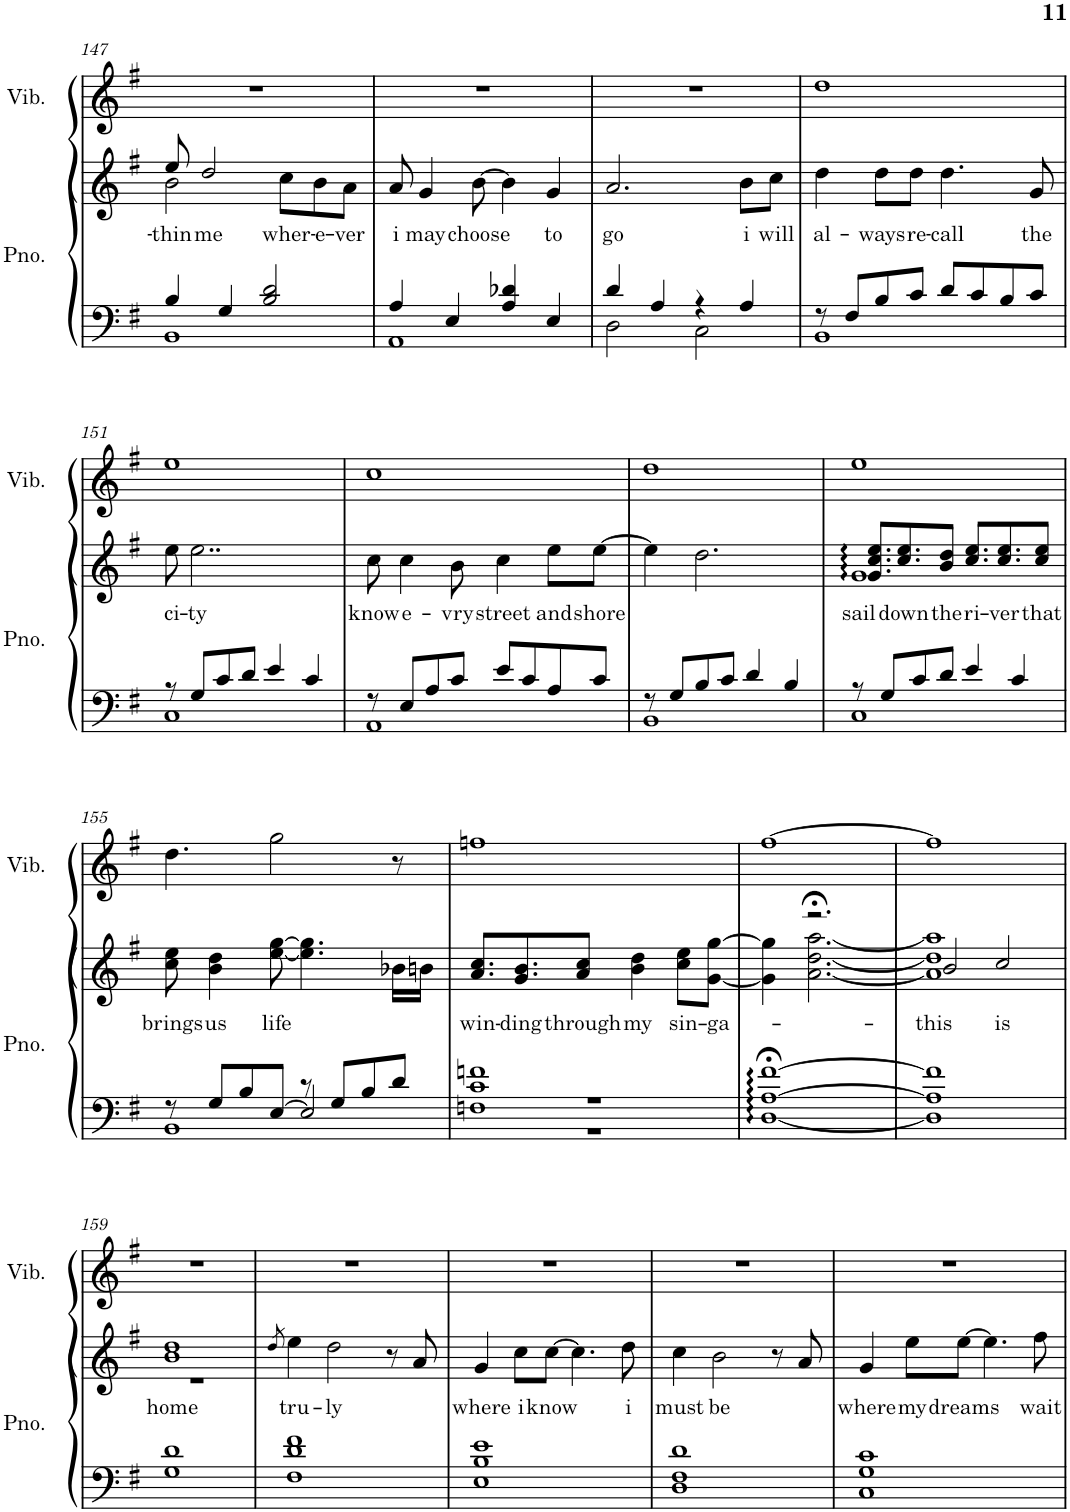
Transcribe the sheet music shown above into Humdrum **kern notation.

**kern	**kern	**text	**kern
*part2	*part2	*part2	*part1
*staff3	*staff2	*staff2	*staff1
*I"Piano	*	*	*I"Vibraphone
*I'Pno.	*	*	*I'Vib.
!!LO:PB:g=z
*clefF4	*clefG2	*	*clefG2
*k[f#]	*k[f#]	*	*k[f#]
*M4/4	*M4/4	*	*M4/4
=147	=147	=147	=147
*^	*	*	*
!	!	!	!LO:LY:b	!
*	*	*^	*	*
4B/	1BB	8ee/	2b\	-thin	1r
!	!	!	!	!LO:LY:b	!
.	.	2dd/	.	me	.
4G/	.	.	.	.	.
2B/ 2d/	.	.	2ryy	.	.
!	!	!	!	!LO:LY:b	!
.	.	8cc\L	.	wher-	.
!	!	!	!	!LO:LY:b	!
.	.	8b\	.	-e-	.
!	!	!	!	!LO:LY:b	!
.	.	8a\J	.	-ver	.
*	*	*v	*v	*	*
=148	=148	=148	=148	=148
!	!	!	!LO:LY:b	!
4A/	1AA	8a/	i	1r
!	!	!	!LO:LY:b	!
.	.	4g/	may	.
4E/	.	.	.	.
!	!	!	!LO:LY:b	!
.	.	[8b\	choose	.
4A/ 4d-X/	.	4b\]	.	.
!	!	!	!LO:LY:b	!
4E/	.	4g/	to	.
=149	=149	=149	=149	=149
!	!	!	!LO:LY:b	!
4d/	2D\	2.a/	go	1r
4A/	.	.	.	.
4r	2C\	.	.	.
!	!	!	!LO:LY:b	!
4A/	.	8b\L	i	.
!	!	!	!LO:LY:b	!
.	.	8cc\J	will	.
=150	=150	=150	=150	=150
!	!	!	!LO:LY:b	!
8r	1BB	4dd\	al-	1dd
8F#/L	.	.	.	.
!	!	!	!LO:LY:b	!
8B/	.	8dd\L	-ways	.
!	!	!	!LO:LY:b	!
8c/J	.	8dd\J	re-	.
!	!	!	!LO:LY:b	!
8d/L	.	4.dd\	-call	.
8c/	.	.	.	.
8B/	.	.	.	.
!	!	!	!LO:LY:b	!
8c/J	.	8g/	the	.
!!LO:LB:g=z
=151	=151	=151	=151	=151
!	!	!	!LO:LY:b	!
8r	1C	8ee\	ci-	1ee
!	!	!	!LO:LY:b	!
8G/L	.	2..ee\	-ty	.
8c/	.	.	.	.
8d/J	.	.	.	.
4e/	.	.	.	.
4c/	.	.	.	.
=152	=152	=152	=152	=152
!	!	!	!LO:LY:b	!
8r	1AA	8cc\	know	1cc
!	!	!	!LO:LY:b	!
8E/L	.	4cc\	e-	.
8A/	.	.	.	.
!	!	!	!LO:LY:b	!
8c/J	.	8b\	-vry	.
!	!	!	!LO:LY:b	!
8e/L	.	4cc\	street	.
8c/	.	.	.	.
!	!	!	!LO:LY:b	!
8A/	.	8ee\L	and	.
!	!	!	!LO:LY:b	!
8c/J	.	[8ee\J	shore	.
=153	=153	=153	=153	=153
8r	1BB	4ee\]	.	1dd
8G/L	.	.	.	.
8B/	.	2.dd\	.	.
8c/J	.	.	.	.
4d/	.	.	.	.
4B/	.	.	.	.
=154	=154	=154	=154	=154
!	!	!	!LO:LY:b	!
*	*	*^	*	*
8r	1C	8.g/ 8.cc/ 8.ee/L	1g	sail	1ee
8G/L	.	.	.	.	.
!	!	!	!	!LO:LY:b	!
.	.	8.cc/ 8.ee/	.	down	.
8c/	.	.	.	.	.
!	!	!	!	!LO:LY:b	!
8d/J	.	8b/ 8dd/J	.	the	.
!	!	!	!	!LO:LY:b	!
4e/	.	8.cc/ 8.ee/L	.	ri-	.
!	!	!	!	!LO:LY:b	!
.	.	8.cc/ 8.ee/	.	-ver	.
4c/	.	.	.	.	.
!	!	!	!	!LO:LY:b	!
.	.	8cc/ 8ee/J	.	that	.
*	*	*v	*v	*	*
!!LO:LB:g=z
=155	=155	=155	=155	=155
*	*^	*	*	*
!	!	!	!	!LO:LY:b	!
8r	1BB	2ryy	8cc\ 8ee\	brings	4.dd\
!	!	!	!	!LO:LY:b	!
8G/L	.	.	4b\ 4dd\	us	.
8B/	.	.	.	.	.
!	!	!	!	!LO:LY:b	!
[8E/J	.	.	[8ee\ [8gg\	life	2gg\
8r	.	2E/]	4.ee\] 4.gg\]	.	.
8G/L	.	.	.	.	.
8B/	.	.	.	.	.
8d/J	.	.	16b-X\LL	.	8r
.	.	.	16bn\JJ	.	.
=156	=156	=156	=156	=156	=156
!	!	!	!	!LO:LY:b	!
1Fn 1c 1fn	1r	1r	8.a/ 8.cc/L	win-	1ffn
!	!	!	!	!LO:LY:b	!
.	.	.	8.g/ 8.b/	-ding	.
!	!	!	!	!LO:LY:b	!
.	.	.	8a/ 8cc/J	through	.
!	!	!	!	!LO:LY:b	!
.	.	.	4b\ 4dd\	my	.
!	!	!	!	!LO:LY:b	!
.	.	.	8cc\ 8ee\L	sin-	.
!	!	!	!	!LO:LY:b	!
.	.	.	[8g\ [8gg\J	-ga-	.
*v	*v	*v	*	*	*
=157	=157	=157	=157
*	*^	*	*
[1D;< [1A;< [1f#;<	4g\] 4gg\]	4ryy	.	[1ff#
.	2.r;<	[2.a\ [2.dd\ [2.aa\	.	.
=158	=158	=158	=158	=158
!	!	!	!LO:LY:b	!
1D] 1A] 1f#]	2b/	1a] 1dd] 1aa]	this	1ff#]
!	!	!	!LO:LY:b	!
.	2cc/	.	is	.
!!LO:LB:g=z
=159	=159	=159	=159	=159
!	!	!	!LO:LY:b	!
1G 1d	1b 1dd	1r	home	1r
*	*v	*v	*	*
=160	=160	=160	=160
.	8qdd/	.	.
!	!	!LO:LY:b	!
1F# 1d 1f#	4ee\	tru-	1r
!	!	!LO:LY:b	!
.	2dd\	-ly	.
.	8r	.	.
.	8a/	.	.
=161	=161	=161	=161
!	!	!LO:LY:b	!
1E 1B 1e	4g/	where	1r
!	!	!LO:LY:b	!
.	8cc\L	i	.
!	!	!LO:LY:b	!
.	[8cc\J	know	.
.	4.cc\]	.	.
!	!	!LO:LY:b	!
.	8dd\	i	.
=162	=162	=162	=162
!	!	!LO:LY:b	!
1D 1F# 1d	4cc\	must	1r
!	!	!LO:LY:b	!
.	2b\	be	.
.	8r	.	.
.	8a/	.	.
=163	=163	=163	=163
!	!	!LO:LY:b	!
1C 1G 1c	4g/	where	1r
!	!	!LO:LY:b	!
.	8ee\L	my	.
!	!	!LO:LY:b	!
.	[8ee\J	dreams	.
.	4.ee\]	.	.
!	!	!LO:LY:b	!
.	8ff#\	wait	.
=	=	=	=
*-	*-	*-	*-
